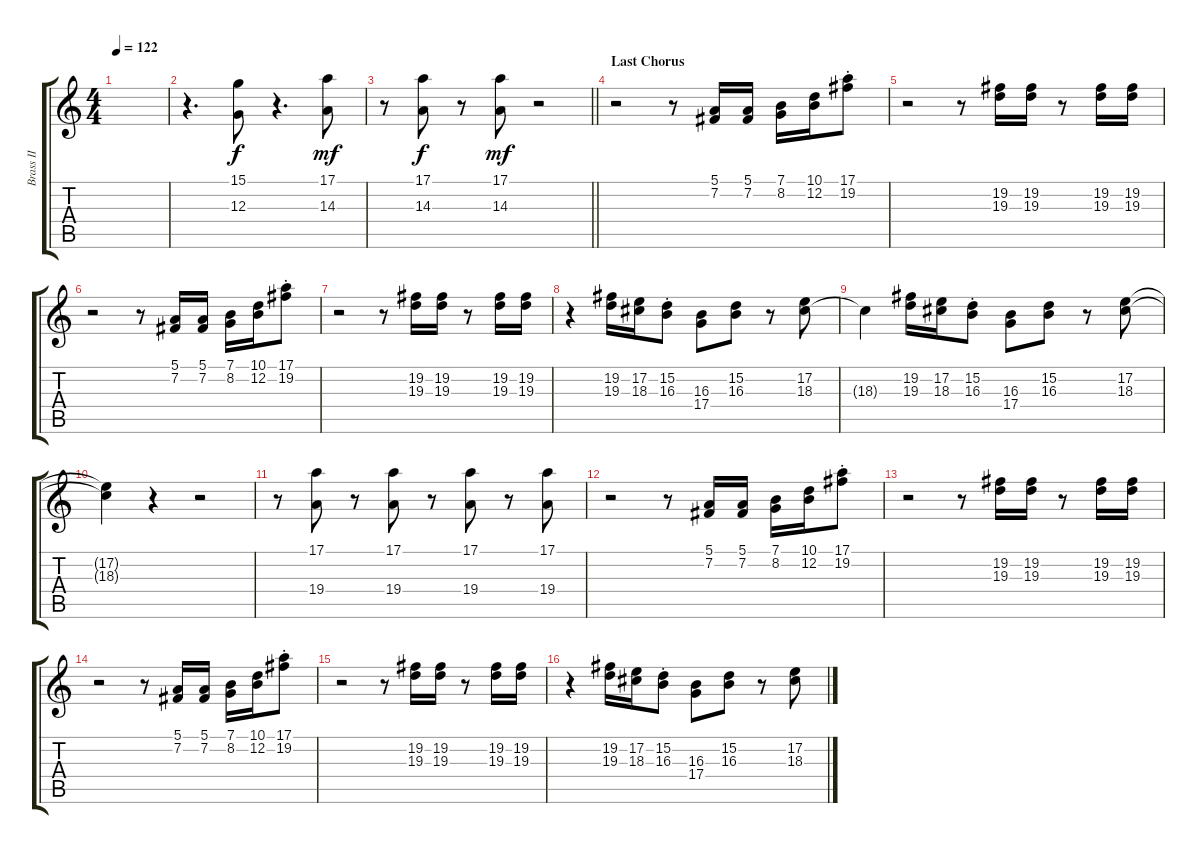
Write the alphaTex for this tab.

\track ("Brass II" "Brass II") {instrument brasssection}
\staff {score tabs}
\tuning (E4 B3 G3 D3 A2 E2) {hide}
\ts (4 4)
\tempo 122
\clef g2
\ks c
|
r.4{d} (15.1 12.3).8{dy f} r.4{d} (17.1 14.3).8{dy mf} |
\barLineRight lightlight
r.8 (17.1 14.3).8{dy f} r.8 (17.1 14.3).8{dy mf} r.2 |
\section ("" "Last Chorus")
r.2 r.8 (5.1 7.2).16 (5.1 7.2).16 (7.1 8.2).16 (10.1 12.2).16 (17.1{st} 19.2{st}).8 |
r.2 r.8 (19.2 19.3).16 (19.2 19.3).16 r.8 (19.2 19.3).16 (19.2 19.3).16 |
r.2 r.8 (5.1 7.2).16 (5.1 7.2).16 (7.1 8.2).16 (10.1 12.2).16 (17.1{st} 19.2{st}).8 |
r.2 r.8 (19.2 19.3).16 (19.2 19.3).16 r.8 (19.2 19.3).16 (19.2 19.3).16 |
r.4 (19.2 19.3).16 (17.2 18.3).16 (15.2{st} 16.3{st}).8 (16.3 17.4).8 (15.2 16.3).8 r.8 (17.2 18.3).8 |
18.3{t}.4 (19.2 19.3).16 (17.2 18.3).16 (15.2{st} 16.3{st}).8 (16.3 17.4).8 (15.2 16.3).8 r.8 (17.2 18.3).8 |
(17.2{t} 18.3{t}).4 r.4 r.2 |
r.8 (17.1 19.4).8 r.8 (17.1 19.4).8 r.8 (17.1 19.4).8 r.8 (17.1 19.4).8 |
r.2 r.8 (5.1 7.2).16 (5.1 7.2).16 (7.1 8.2).16 (10.1 12.2).16 (17.1{st} 19.2{st}).8 |
r.2 r.8 (19.2 19.3).16 (19.2 19.3).16 r.8 (19.2 19.3).16 (19.2 19.3).16 |
r.2 r.8 (5.1 7.2).16 (5.1 7.2).16 (7.1 8.2).16 (10.1 12.2).16 (17.1{st} 19.2{st}).8 |
r.2 r.8 (19.2 19.3).16 (19.2 19.3).16 r.8 (19.2 19.3).16 (19.2 19.3).16 |
r.4 (19.2 19.3).16 (17.2 18.3).16 (15.2{st} 16.3{st}).8 (16.3 17.4).8 (15.2 16.3).8 r.8 (17.2 18.3).8
